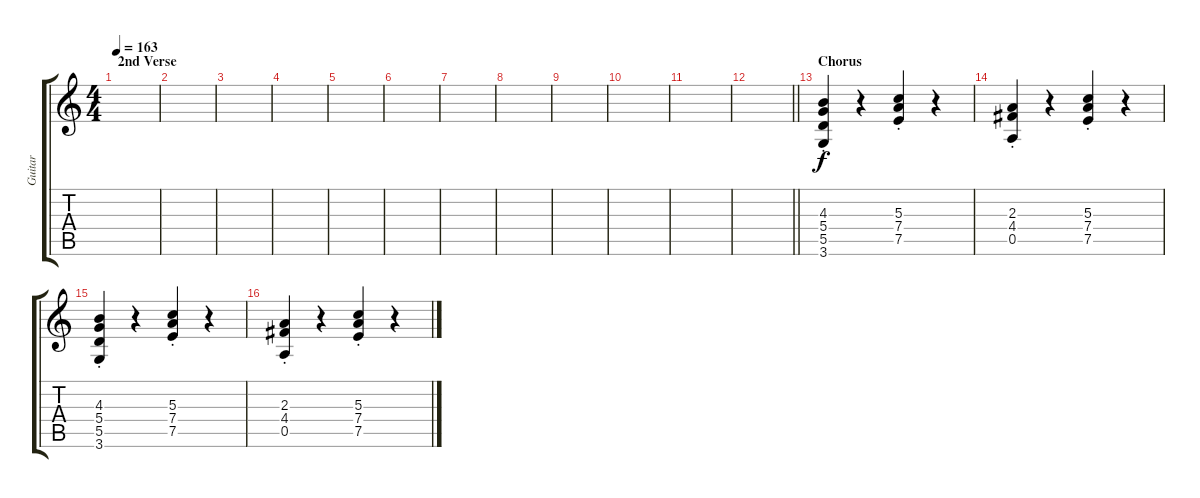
\track ("Guitar" "Guitar") {instrument electricguitarjazz}
\staff {score tabs}
\tuning (E4 B3 G3 D3 A2 E2) {hide}
\ts (4 4)
\section ("" "2nd Verse")
\tempo 163
\clef g2
\ks c
|
|
|
|
|
|
|
|
|
|
|
\barLineRight lightlight
|
\section ("" "Chorus")
(4.3{st} 5.4{st} 5.5{st} 3.6{st}).4 r.4 (5.3{st} 7.4{st} 7.5{st}).4 r.4 |
(2.3{st} 4.4{st} 0.5{st}).4 r.4 (5.3{st} 7.4{st} 7.5{st}).4 r.4 |
(4.3{st} 5.4{st} 5.5{st} 3.6{st}).4 r.4 (5.3{st} 7.4{st} 7.5{st}).4 r.4 |
(2.3{st} 4.4{st} 0.5{st}).4 r.4 (5.3{st} 7.4{st} 7.5{st}).4 r.4
